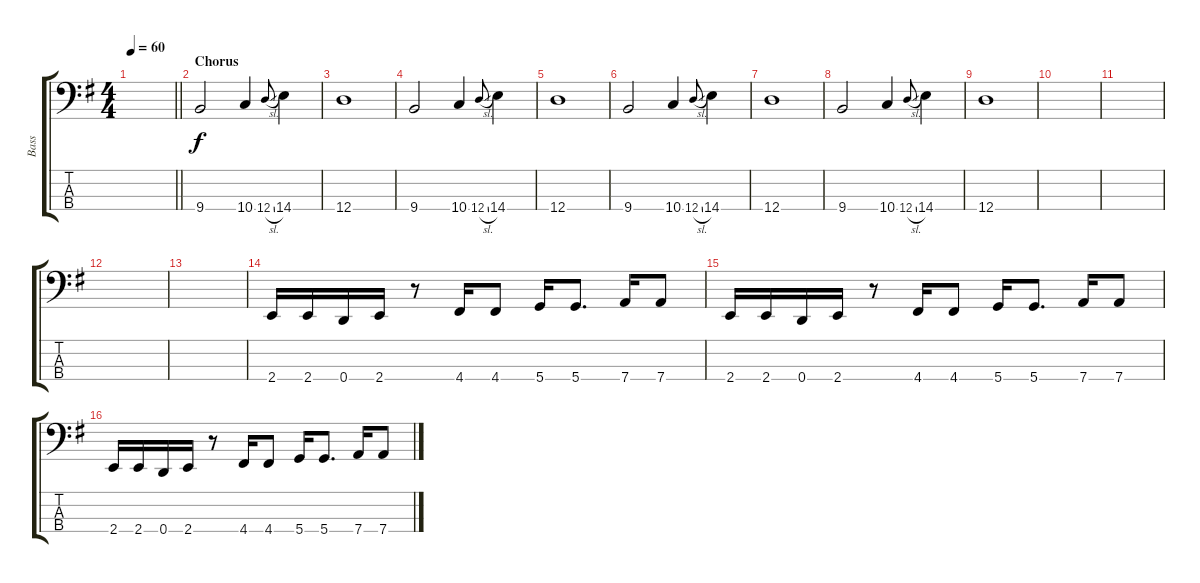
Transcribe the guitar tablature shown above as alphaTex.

\track ("Bass" "Bass") {instrument electricbassfinger}
\staff {score tabs}
\tuning (G2 D2 A1 D1) {hide}
\ts (4 4)
\tempo 60
\clef f4
\barLineRight lightlight
\ks eminor
|
\section ("" "Chorus")
9.4.2 10.4.4 12.4{sl}.8{gr onbeat} 14.4.4 |
12.4.1 |
9.4.2 10.4.4 12.4{sl}.8{gr onbeat} 14.4.4 |
12.4.1 |
9.4.2 10.4.4 12.4{sl}.8{gr onbeat} 14.4.4 |
12.4.1 |
9.4.2 10.4.4 12.4{sl}.8{gr onbeat} 14.4.4 |
12.4.1 |
|
|
|
|
2.4.16{volume 12} 2.4.16 0.4.16 2.4.16 r.8 4.4.16 4.4.8 5.4.16 5.4.8{d} 7.4.16 7.4.8 |
2.4.16 2.4.16 0.4.16 2.4.16 r.8 4.4.16 4.4.8 5.4.16 5.4.8{d} 7.4.16 7.4.8 |
2.4.16 2.4.16 0.4.16 2.4.16 r.8 4.4.16 4.4.8 5.4.16 5.4.8{d} 7.4.16 7.4.8
